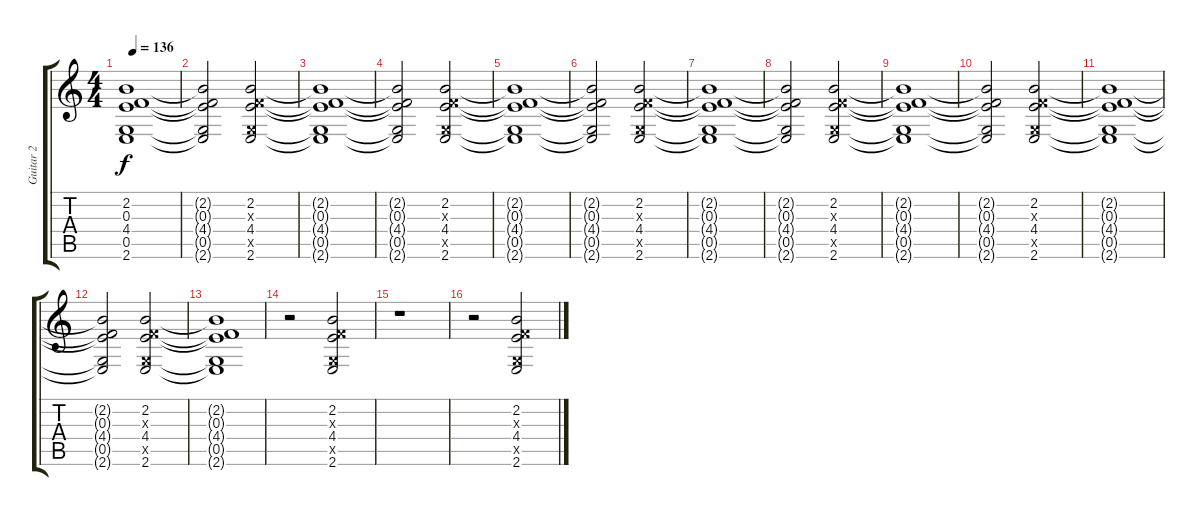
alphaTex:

\track ("Guitar 2" "Guitar 2") {instrument electricguitarclean}
\staff {score tabs}
\tuning (D4 A3 F3 C3 G2 D2) {hide}
\ts (4 4)
\tempo 136
\clef g2
\ks c
(2.2{t} 0.3{t} 4.4{t} 0.5{t} 2.6{t}).1{dy f} |
(2.2{t} 0.3{t} 4.4{t} 0.5{t} 2.6{t}).2 (2.2 0.3{x} 4.4 0.5{x} 2.6).2 |
(2.2{t} 0.3{t} 4.4{t} 0.5{t} 2.6{t}).1 |
(2.2{t} 0.3{t} 4.4{t} 0.5{t} 2.6{t}).2 (2.2 0.3{x} 4.4 0.5{x} 2.6).2 |
(2.2{t} 0.3{t} 4.4{t} 0.5{t} 2.6{t}).1 |
(2.2{t} 0.3{t} 4.4{t} 0.5{t} 2.6{t}).2 (2.2 0.3{x} 4.4 0.5{x} 2.6).2 |
(2.2{t} 0.3{t} 4.4{t} 0.5{t} 2.6{t}).1 |
(2.2{t} 0.3{t} 4.4{t} 0.5{t} 2.6{t}).2 (2.2 0.3{x} 4.4 0.5{x} 2.6).2 |
(2.2{t} 0.3{t} 4.4{t} 0.5{t} 2.6{t}).1 |
(2.2{t} 0.3{t} 4.4{t} 0.5{t} 2.6{t}).2 (2.2 0.3{x} 4.4 0.5{x} 2.6).2 |
(2.2{t} 0.3{t} 4.4{t} 0.5{t} 2.6{t}).1 |
(2.2{t} 0.3{t} 4.4{t} 0.5{t} 2.6{t}).2 (2.2 0.3{x} 4.4 0.5{x} 2.6).2 |
(2.2{t} 0.3{t} 4.4{t} 0.5{t} 2.6{t}).1 |
r.2 (2.2 0.3{x} 4.4 0.5{x} 2.6).2 |
r.1 |
r.2 (2.2 0.3{x} 4.4 0.5{x} 2.6).2
